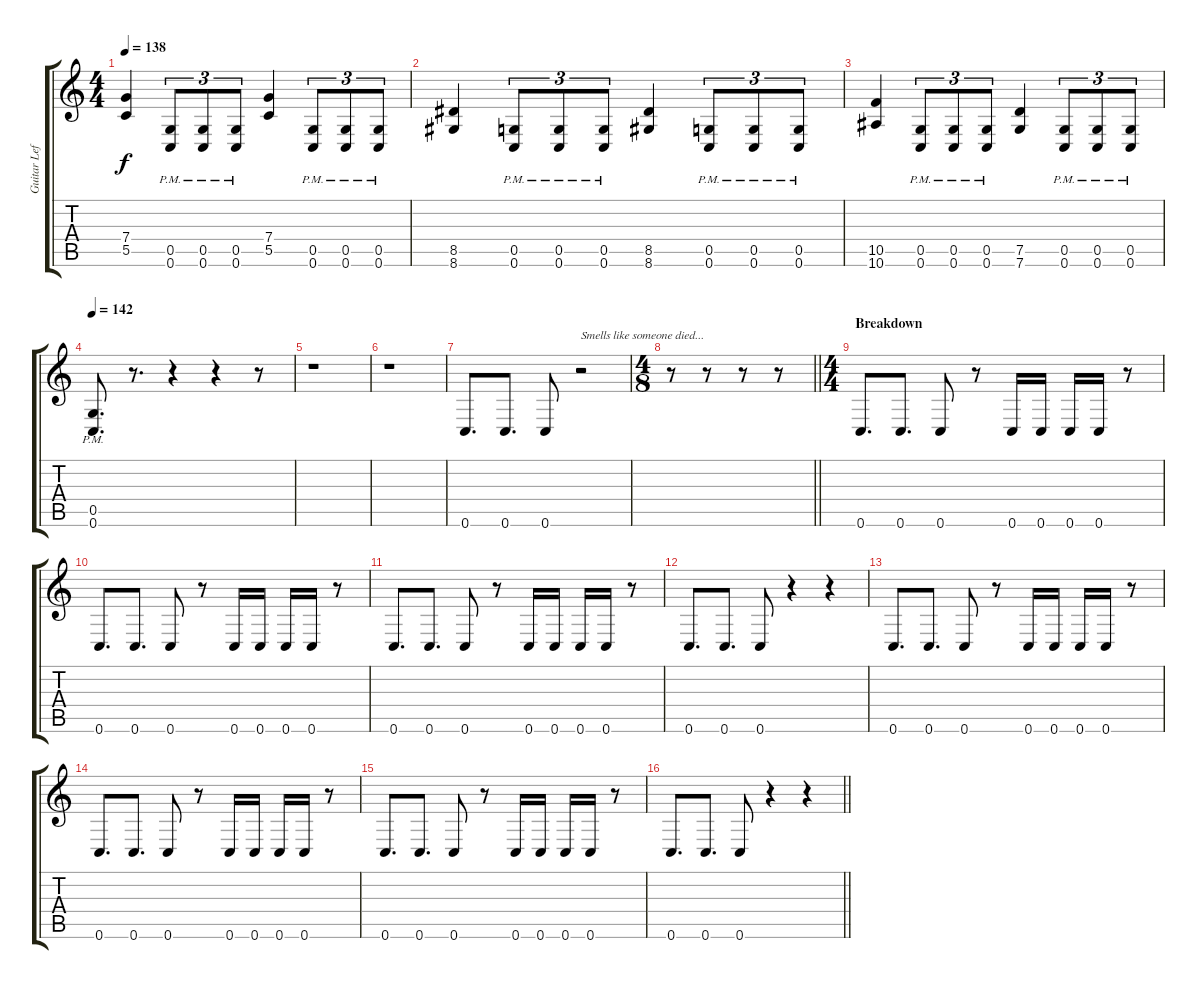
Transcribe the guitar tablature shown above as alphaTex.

\track ("Guitar Left" "Guitar Lef") {instrument distortionguitar}
\staff {score tabs}
\tuning (D4 A3 F3 C3 G2 C2) {hide}
\ts (4 4)
\tempo 138
\clef g2
\ks c
(7.4 5.5).4{dy f} (0.5{pm} 0.6{pm}).8{tu (3 2)} (0.5{pm} 0.6{pm}).8{tu (3 2)} (0.5{pm} 0.6{pm}).8{tu (3 2)} (7.4 5.5).4 (0.5{pm} 0.6{pm}).8{tu (3 2)} (0.5{pm} 0.6{pm}).8{tu (3 2)} (0.5{pm} 0.6{pm}).8{tu (3 2)} |
(8.5 8.6).4 (0.5{pm} 0.6{pm}).8{tu (3 2)} (0.5{pm} 0.6{pm}).8{tu (3 2)} (0.5{pm} 0.6{pm}).8{tu (3 2)} (8.5 8.6).4 (0.5{pm} 0.6{pm}).8{tu (3 2)} (0.5{pm} 0.6{pm}).8{tu (3 2)} (0.5{pm} 0.6{pm}).8{tu (3 2)} |
(10.5 10.6).4 (0.5{pm} 0.6{pm}).8{tu (3 2)} (0.5{pm} 0.6{pm}).8{tu (3 2)} (0.5{pm} 0.6{pm}).8{tu (3 2)} (7.5 7.6).4 (0.5{pm} 0.6{pm}).8{tu (3 2)} (0.5{pm} 0.6{pm}).8{tu (3 2)} (0.5{pm} 0.6{pm}).8{tu (3 2)} |
\tempo 142
(0.5{pm} 0.6{pm}).8{d} r.8{d} r.4 r.4 r.8 |
r.1 |
r.1 |
0.6.8{d} 0.6.8{d} 0.6.8 r.2{txt "Smells like someone died..."} |
\ts (4 8)
\barLineRight lightlight
r.8 r.8 r.8 r.8 |
\ts (4 4)
\section ("" "Breakdown")
0.6.8{d} 0.6.8{d} 0.6.8 r.8 0.6.16 0.6.16 0.6.16 0.6.16 r.8 |
0.6.8{d} 0.6.8{d} 0.6.8 r.8 0.6.16 0.6.16 0.6.16 0.6.16 r.8 |
0.6.8{d} 0.6.8{d} 0.6.8 r.8 0.6.16 0.6.16 0.6.16 0.6.16 r.8 |
0.6.8{d} 0.6.8{d} 0.6.8 r.4 r.4 |
0.6.8{d} 0.6.8{d} 0.6.8 r.8 0.6.16 0.6.16 0.6.16 0.6.16 r.8 |
0.6.8{d} 0.6.8{d} 0.6.8 r.8 0.6.16 0.6.16 0.6.16 0.6.16 r.8 |
0.6.8{d} 0.6.8{d} 0.6.8 r.8 0.6.16 0.6.16 0.6.16 0.6.16 r.8 |
\barLineRight lightlight
0.6.8{d} 0.6.8{d} 0.6.8 r.4 r.4
